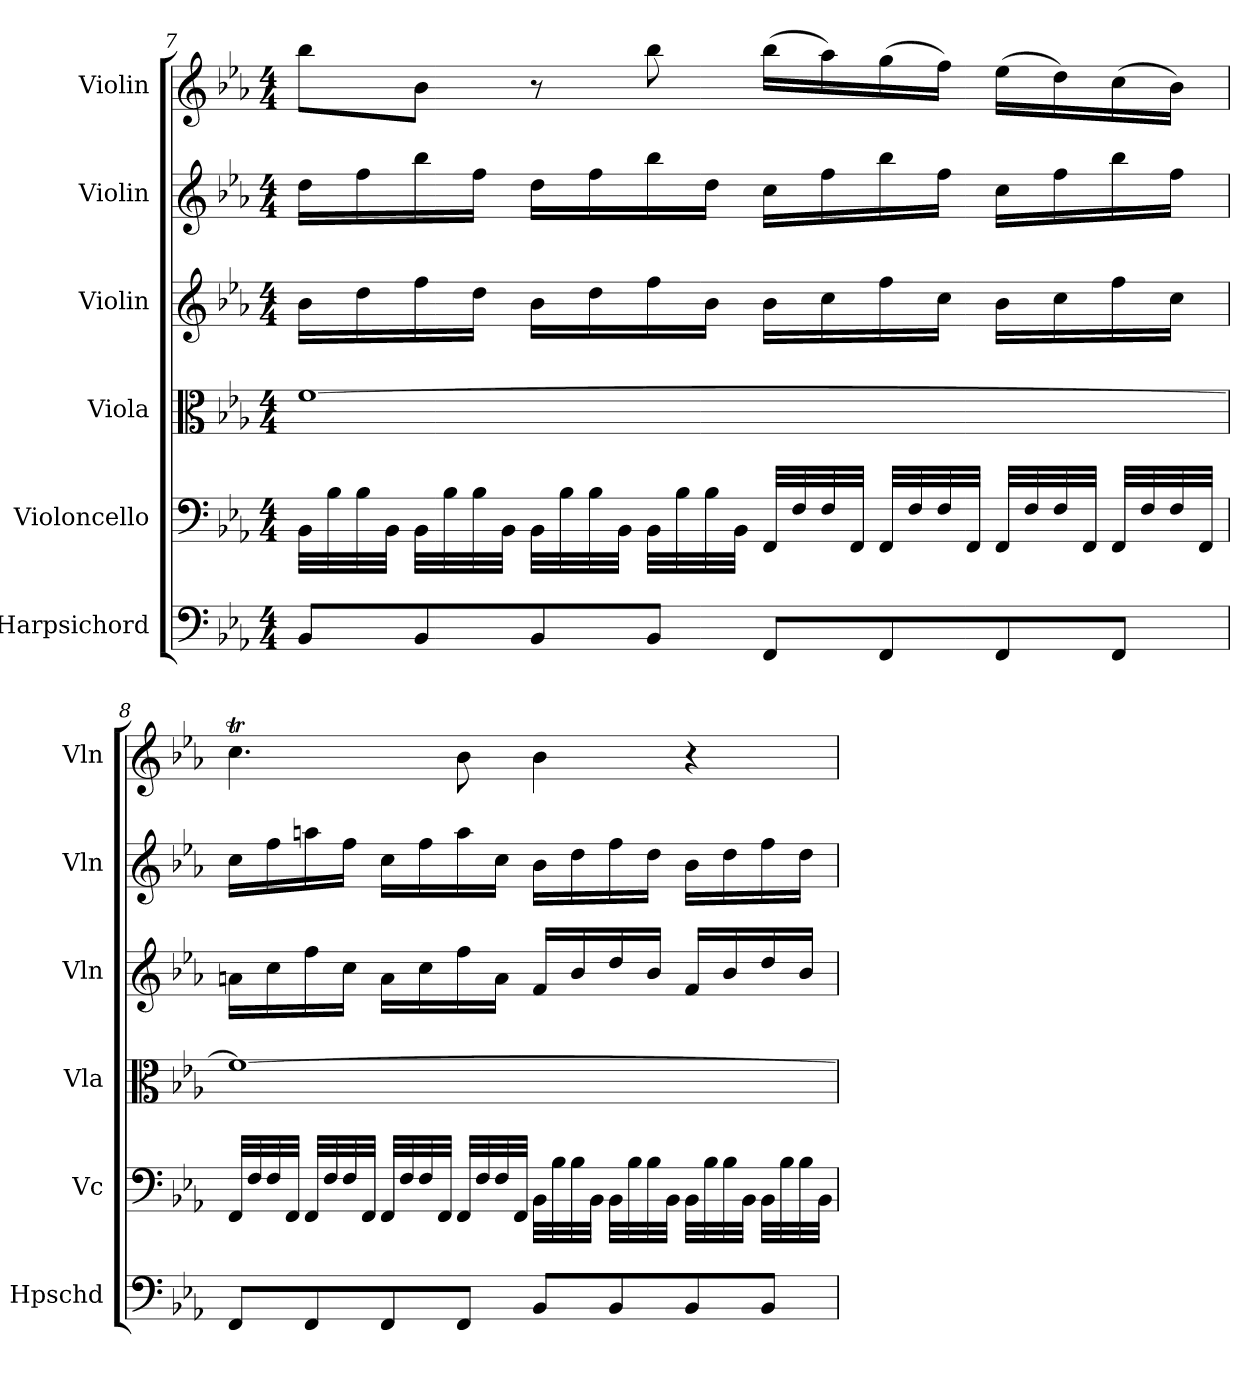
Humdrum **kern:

**kern	**kern	**kern	**kern	**kern	**kern
*part6	*part5	*part4	*part3	*part2	*part1
*staff6	*staff5	*staff4	*staff3	*staff2	*staff1
*I"Harpsichord	*I"Violoncello	*I"Viola	*I"Violin	*I"Violin	*I"Violin
*I'Hpschd	*I'Vc	*I'Vla	*I'Vln	*I'Vln	*I'Vln
*clefF4	*clefF4	*clefC3	*clefG2	*clefG2	*clefG2
*k[b-e-a-]	*k[b-e-a-]	*k[b-e-a-]	*k[b-e-a-]	*k[b-e-a-]	*k[b-e-a-]
*E-:	*E-:	*E-:	*E-:	*E-:	*E-:
*M4/4	*M4/4	*M4/4	*M4/4	*M4/4	*M4/4
=7	=7	=7	=7	=7	=7
8BB-/L	32BB-\LLL	[1f\	16b-\LL	16dd\LL	8bb-\L
.	32B-\	.	.	.	.
.	32B-\	.	16dd\	16ff\	.
.	32BB-\JJJ	.	.	.	.
8BB-/	32BB-\LLL	.	16ff\	16bb-\	8b-\J
.	32B-\	.	.	.	.
.	32B-\	.	16dd\JJ	16ff\JJ	.
.	32BB-\JJJ	.	.	.	.
8BB-/	32BB-\LLL	.	16b-\LL	16dd\LL	8r
.	32B-\	.	.	.	.
.	32B-\	.	16dd\	16ff\	.
.	32BB-\JJJ	.	.	.	.
8BB-/J	32BB-\LLL	.	16ff\	16bb-\	8bb-\
.	32B-\	.	.	.	.
.	32B-\	.	16b-\JJ	16dd\JJ	.
.	32BB-\JJJ	.	.	.	.
8FF/L	32FF/LLL	.	16b-\LL	16cc\LL	(16bb-\LL
.	32F/	.	.	.	.
.	32F/	.	16cc\	16ff\	16aa-\)
.	32FF/JJJ	.	.	.	.
8FF/	32FF/LLL	.	16ff\	16bb-\	(16gg\
.	32F/	.	.	.	.
.	32F/	.	16cc\JJ	16ff\JJ	16ff\JJ)
.	32FF/JJJ	.	.	.	.
8FF/	32FF/LLL	.	16b-\LL	16cc\LL	(16ee-\LL
.	32F/	.	.	.	.
.	32F/	.	16cc\	16ff\	16dd\)
.	32FF/JJJ	.	.	.	.
8FF/J	32FF/LLL	.	16ff\	16bb-\	(16cc\
.	32F/	.	.	.	.
.	32F/	.	16cc\JJ	16ff\JJ	16b-\JJ)
.	32FF/JJJ	.	.	.	.
=8	=8	=8	=8	=8	=8
8FF/L	32FF/LLL	1f\_	16an\LL	16cc\LL	4.ccT\
.	32F/	.	.	.	.
.	32F/	.	16cc\	16ff\	.
.	32FF/JJJ	.	.	.	.
8FF/	32FF/LLL	.	16ff\	16aan\	.
.	32F/	.	.	.	.
.	32F/	.	16cc\JJ	16ff\JJ	.
.	32FF/JJJ	.	.	.	.
8FF/	32FF/LLL	.	16a\LL	16cc\LL	.
.	32F/	.	.	.	.
.	32F/	.	16cc\	16ff\	.
.	32FF/JJJ	.	.	.	.
8FF/J	32FF/LLL	.	16ff\	16aa\	8b-\
.	32F/	.	.	.	.
.	32F/	.	16a\JJ	16cc\JJ	.
.	32FF/JJJ	.	.	.	.
8BB-/L	32BB-\LLL	.	16f/LL	16b-\LL	4b-\
.	32B-\	.	.	.	.
.	32B-\	.	16b-/	16dd\	.
.	32BB-\JJJ	.	.	.	.
8BB-/	32BB-\LLL	.	16dd/	16ff\	.
.	32B-\	.	.	.	.
.	32B-\	.	16b-/JJ	16dd\JJ	.
.	32BB-\JJJ	.	.	.	.
8BB-/	32BB-\LLL	.	16f/LL	16b-\LL	4r
.	32B-\	.	.	.	.
.	32B-\	.	16b-/	16dd\	.
.	32BB-\JJJ	.	.	.	.
8BB-/J	32BB-\LLL	.	16dd/	16ff\	.
.	32B-\	.	.	.	.
.	32B-\	.	16b-/JJ	16dd\JJ	.
.	32BB-\JJJ	.	.	.	.
=	=	=	=	=	=
*-	*-	*-	*-	*-	*-
